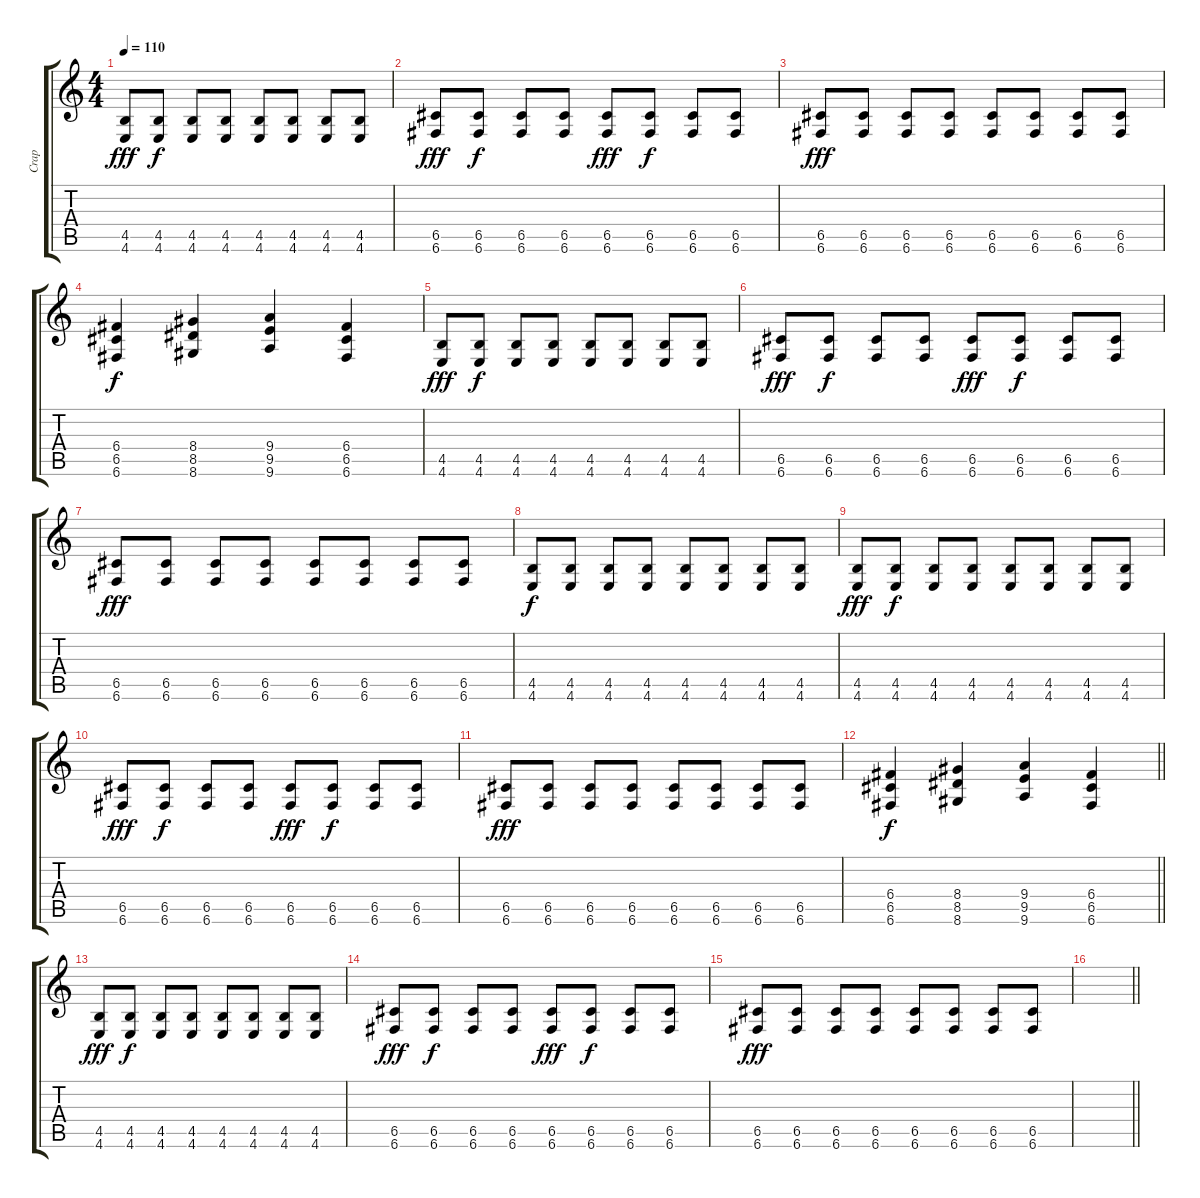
\track ("Crap" "Crap") {instrument distortionguitar}
\staff {score tabs}
\tuning (D4 A3 F3 C3 G2 C2) {hide}
\ts (4 4)
\tempo 110
\clef g2
\ks c
(4.5 4.6).8{dy fff} (4.5 4.6).8{dy f} (4.5 4.6).8 (4.5 4.6).8 (4.5 4.6).8 (4.5 4.6).8 (4.5 4.6).8 (4.5 4.6).8 |
(6.5 6.6).8{dy fff} (6.5 6.6).8{dy f} (6.5 6.6).8 (6.5 6.6).8 (6.5 6.6).8{dy fff} (6.5 6.6).8{dy f} (6.5 6.6).8 (6.5 6.6).8 |
(6.5 6.6).8{dy fff} (6.5 6.6).8 (6.5 6.6).8 (6.5 6.6).8 (6.5 6.6).8 (6.5 6.6).8 (6.5 6.6).8 (6.5 6.6).8 |
(6.4 6.5 6.6).4{dy f} (8.4 8.5 8.6).4 (9.4 9.5 9.6).4 (6.4 6.5 6.6).4 |
(4.5 4.6).8{dy fff} (4.5 4.6).8{dy f} (4.5 4.6).8 (4.5 4.6).8 (4.5 4.6).8 (4.5 4.6).8 (4.5 4.6).8 (4.5 4.6).8 |
(6.5 6.6).8{dy fff} (6.5 6.6).8{dy f} (6.5 6.6).8 (6.5 6.6).8 (6.5 6.6).8{dy fff} (6.5 6.6).8{dy f} (6.5 6.6).8 (6.5 6.6).8 |
(6.5 6.6).8{dy fff} (6.5 6.6).8 (6.5 6.6).8 (6.5 6.6).8 (6.5 6.6).8 (6.5 6.6).8 (6.5 6.6).8 (6.5 6.6).8 |
(4.5 4.6).8{dy f} (4.5 4.6).8 (4.5 4.6).8 (4.5 4.6).8 (4.5 4.6).8 (4.5 4.6).8 (4.5 4.6).8 (4.5 4.6).8 |
(4.5 4.6).8{dy fff} (4.5 4.6).8{dy f} (4.5 4.6).8 (4.5 4.6).8 (4.5 4.6).8 (4.5 4.6).8 (4.5 4.6).8 (4.5 4.6).8 |
(6.5 6.6).8{dy fff} (6.5 6.6).8{dy f} (6.5 6.6).8 (6.5 6.6).8 (6.5 6.6).8{dy fff} (6.5 6.6).8{dy f} (6.5 6.6).8 (6.5 6.6).8 |
(6.5 6.6).8{dy fff} (6.5 6.6).8 (6.5 6.6).8 (6.5 6.6).8 (6.5 6.6).8 (6.5 6.6).8 (6.5 6.6).8 (6.5 6.6).8 |
\barLineRight lightlight
(6.4 6.5 6.6).4{dy f} (8.4 8.5 8.6).4 (9.4 9.5 9.6).4 (6.4 6.5 6.6).4 |
(4.5 4.6).8{dy fff} (4.5 4.6).8{dy f} (4.5 4.6).8 (4.5 4.6).8 (4.5 4.6).8 (4.5 4.6).8 (4.5 4.6).8 (4.5 4.6).8 |
(6.5 6.6).8{dy fff} (6.5 6.6).8{dy f} (6.5 6.6).8 (6.5 6.6).8 (6.5 6.6).8{dy fff} (6.5 6.6).8{dy f} (6.5 6.6).8 (6.5 6.6).8 |
(6.5 6.6).8{dy fff} (6.5 6.6).8 (6.5 6.6).8 (6.5 6.6).8 (6.5 6.6).8 (6.5 6.6).8 (6.5 6.6).8 (6.5 6.6).8 |
\barLineRight lightlight
